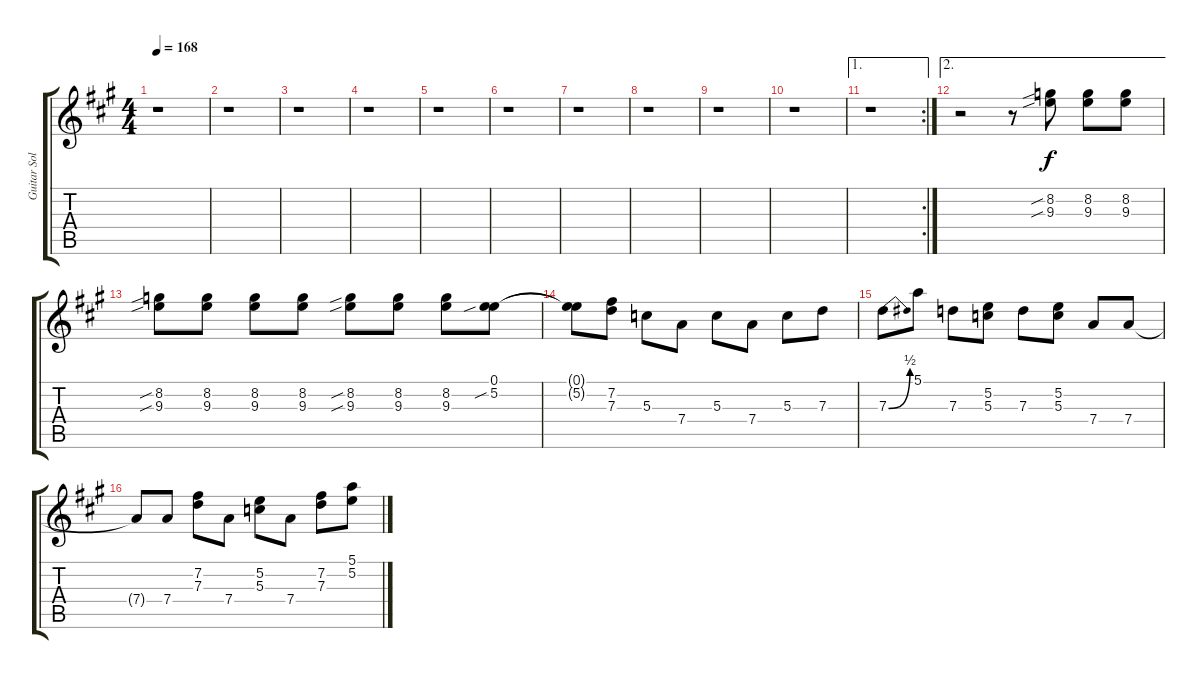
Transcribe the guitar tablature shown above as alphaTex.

\track ("Guitar Solo" "Guitar Sol") {instrument electricguitarclean}
\staff {score tabs}
\tuning (E4 B3 G3 D3 A2 E2) {hide}
\ts (4 4)
\tempo 168
\clef g2
\ks a
r.1{dy f} |
r.1 |
r.1 |
r.1 |
r.1 |
r.1 |
r.1 |
r.1 |
r.1 |
r.1 |
\ae 1
\rc 2
r.1 |
\ae 2
r.2 r.8 (8.2{sib} 9.3{sib}).8 (8.2 9.3).8 (8.2 9.3).8 |
(8.2{sib} 9.3{sib}).8 (8.2 9.3).8 (8.2 9.3).8 (8.2 9.3).8 (8.2{sib} 9.3{sib}).8 (8.2 9.3).8 (8.2 9.3).8 (0.1 5.2{sib}).8 |
(0.1{t} 5.2{t}).8 (7.2 7.3).8 5.3.8 7.4.8 5.3.8 7.4.8 5.3.8 7.3.8 |
7.3{be (bend 0 0 60 2)}.8 5.1.8 7.3.8 (5.2 5.3).8 7.3.8 (5.2 5.3).8 7.4.8 7.4.8 |
7.4{t}.8 7.4.8 (7.2 7.3).8 7.4.8 (5.2 5.3).8 7.4.8 (7.2 7.3).8 (5.1 5.2).8
